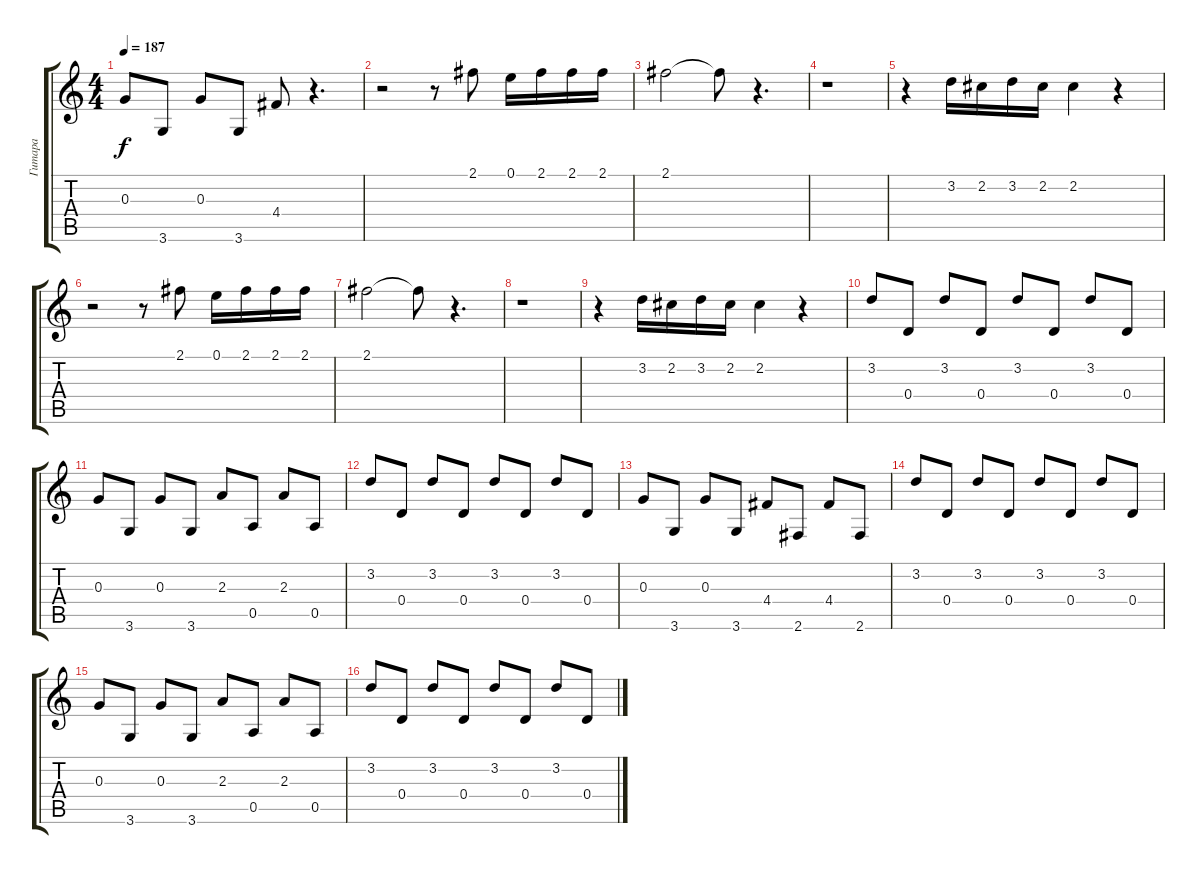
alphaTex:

\track ("Гитара" "Гитара") {instrument acousticguitarnylon}
\staff {score tabs}
\tuning (E4 B3 G3 D3 A2 E2) {hide}
\ts (4 4)
\tempo 187
\clef g2
\ks c
0.3.8{dy f} 3.6.8 0.3.8 3.6.8 4.4.8 r.4{d} |
r.2 r.8 2.1.8{volume 6 instrument pad4choir} 0.1.16 2.1.16 2.1.16 2.1.16 |
2.1.2 2.1{t}.8 r.4{d} |
r.1 |
r.4 3.2.16 2.2.16 3.2.16 2.2.16 2.2.4 r.4 |
r.2 r.8 2.1.8 0.1.16 2.1.16 2.1.16 2.1.16 |
2.1.2 2.1{t}.8 r.4{d} |
r.1 |
r.4 3.2.16 2.2.16 3.2.16 2.2.16 2.2.4 r.4 |
3.2.8{volume 7 instrument acousticguitarnylon} 0.4.8 3.2.8 0.4.8 3.2.8 0.4.8 3.2.8 0.4.8 |
0.3.8 3.6.8 0.3.8 3.6.8 2.3.8 0.5.8 2.3.8 0.5.8 |
3.2.8 0.4.8 3.2.8 0.4.8 3.2.8 0.4.8 3.2.8 0.4.8 |
0.3.8 3.6.8 0.3.8 3.6.8 4.4.8 2.6.8 4.4.8 2.6.8 |
3.2.8 0.4.8 3.2.8 0.4.8 3.2.8 0.4.8 3.2.8 0.4.8 |
0.3.8 3.6.8 0.3.8 3.6.8 2.3.8 0.5.8 2.3.8 0.5.8 |
3.2.8 0.4.8 3.2.8 0.4.8 3.2.8 0.4.8 3.2.8 0.4.8
